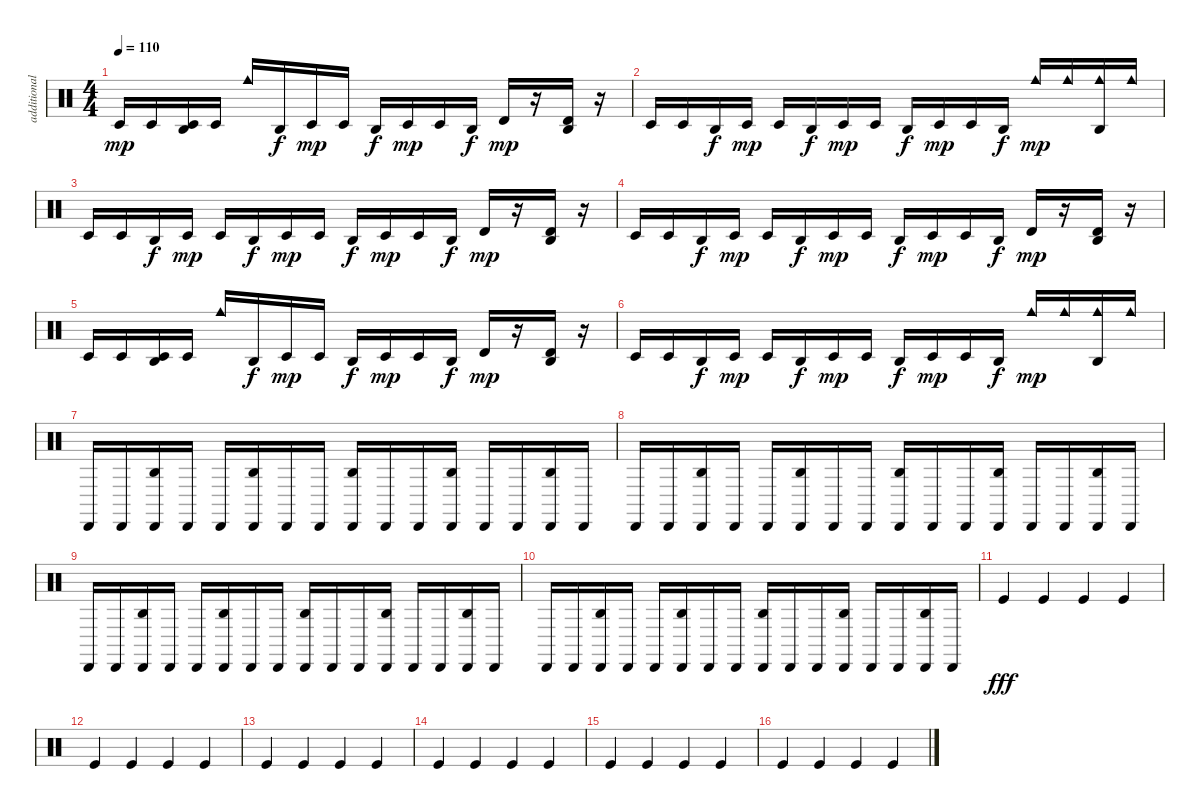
\track ("additional drums" "additional") {instrument percussion}
\staff {score}
\articulation defaults
\ts (4 4)
\tempo 110
\clef neutral
\ks c "Timbale low (hit)".16{dy mp} "Timbale low (hit)".16
("Agogo high (hit)" "Timbale low (hit)").16 "Timbale low (hit)".16 "Cowbell medium (hit)".16 "Agogo high (hit)".16{dy f} "Timbale low (hit)".16{dy mp} "Timbale low (hit)".16 "Agogo high (hit)".16{dy f} "Timbale low (hit)".16{dy mp} "Timbale low (hit)".16 "Agogo high (hit)".16{dy f} "Timbale high (hit)".16{dy mp} r.16 ("Agogo high (hit)" "Timbale high (hit)").16 r.16 |
"Timbale low (hit)".16 "Timbale low (hit)".16 "Agogo high (hit)".16{dy f} "Timbale low (hit)".16{dy mp} "Timbale low (hit)".16 "Agogo high (hit)".16{dy f} "Timbale low (hit)".16{dy mp} "Timbale low (hit)".16 "Agogo high (hit)".16{dy f} "Timbale low (hit)".16{dy mp} "Timbale low (hit)".16 "Agogo high (hit)".16{dy f} "Cowbell medium (hit)".16{dy mp} "Cowbell medium (hit)".16 ("Agogo high (hit)" "Cowbell medium (hit)").16 "Cowbell medium (hit)".16 |
"Timbale low (hit)".16 "Timbale low (hit)".16 "Agogo high (hit)".16{dy f} "Timbale low (hit)".16{dy mp} "Timbale low (hit)".16 "Agogo high (hit)".16{dy f} "Timbale low (hit)".16{dy mp} "Timbale low (hit)".16 "Agogo high (hit)".16{dy f} "Timbale low (hit)".16{dy mp} "Timbale low (hit)".16 "Agogo high (hit)".16{dy f} "Timbale high (hit)".16{dy mp} r.16 ("Agogo high (hit)" "Timbale high (hit)").16 r.16 |
"Timbale low (hit)".16 "Timbale low (hit)".16 "Agogo high (hit)".16{dy f} "Timbale low (hit)".16{dy mp} "Timbale low (hit)".16 "Agogo high (hit)".16{dy f} "Timbale low (hit)".16{dy mp} "Timbale low (hit)".16 "Agogo high (hit)".16{dy f} "Timbale low (hit)".16{dy mp} "Timbale low (hit)".16 "Agogo high (hit)".16{dy f} "Timbale high (hit)".16{dy mp} r.16 ("Agogo high (hit)" "Timbale high (hit)").16 r.16 |
"Timbale low (hit)".16 "Timbale low (hit)".16 ("Agogo high (hit)" "Timbale low (hit)").16 "Timbale low (hit)".16 "Cowbell medium (hit)".16 "Agogo high (hit)".16{dy f} "Timbale low (hit)".16{dy mp} "Timbale low (hit)".16 "Agogo high (hit)".16{dy f} "Timbale low (hit)".16{dy mp} "Timbale low (hit)".16 "Agogo high (hit)".16{dy f} "Timbale high (hit)".16{dy mp} r.16 ("Agogo high (hit)" "Timbale high (hit)").16 r.16 |
"Timbale low (hit)".16 "Timbale low (hit)".16 "Agogo high (hit)".16{dy f} "Timbale low (hit)".16{dy mp} "Timbale low (hit)".16 "Agogo high (hit)".16{dy f} "Timbale low (hit)".16{dy mp} "Timbale low (hit)".16 "Agogo high (hit)".16{dy f} "Timbale low (hit)".16{dy mp} "Timbale low (hit)".16 "Agogo high (hit)".16{dy f} "Cowbell medium (hit)".16{dy mp} "Cowbell medium (hit)".16 ("Agogo high (hit)" "Cowbell medium (hit)").16 "Cowbell medium (hit)".16 |
"Cabasa (hit)".16 "Cabasa (hit)".16 ("Agogo high (hit)" "Cabasa (hit)").16 "Cabasa (hit)".16 "Cabasa (hit)".16 ("Agogo high (hit)" "Cabasa (hit)").16 "Cabasa (hit)".16 "Cabasa (hit)".16 ("Agogo high (hit)" "Cabasa (hit)").16 "Cabasa (hit)".16 "Cabasa (hit)".16 ("Agogo high (hit)" "Cabasa (hit)").16 "Cabasa (hit)".16 "Cabasa (hit)".16 ("Agogo high (hit)" "Cabasa (hit)").16 "Cabasa (hit)".16 |
"Cabasa (hit)".16 "Cabasa (hit)".16 ("Agogo high (hit)" "Cabasa (hit)").16 "Cabasa (hit)".16 "Cabasa (hit)".16 ("Agogo high (hit)" "Cabasa (hit)").16 "Cabasa (hit)".16 "Cabasa (hit)".16 ("Agogo high (hit)" "Cabasa (hit)").16 "Cabasa (hit)".16 "Cabasa (hit)".16 ("Agogo high (hit)" "Cabasa (hit)").16 "Cabasa (hit)".16 "Cabasa (hit)".16 ("Agogo high (hit)" "Cabasa (hit)").16 "Cabasa (hit)".16 |
"Cabasa (hit)".16 "Cabasa (hit)".16 ("Agogo high (hit)" "Cabasa (hit)").16 "Cabasa (hit)".16 "Cabasa (hit)".16 ("Agogo high (hit)" "Cabasa (hit)").16 "Cabasa (hit)".16 "Cabasa (hit)".16 ("Agogo high (hit)" "Cabasa (hit)").16 "Cabasa (hit)".16 "Cabasa (hit)".16 ("Agogo high (hit)" "Cabasa (hit)").16 "Cabasa (hit)".16 "Cabasa (hit)".16 ("Agogo high (hit)" "Cabasa (hit)").16 "Cabasa (hit)".16 |
"Cabasa (hit)".16 "Cabasa (hit)".16 ("Agogo high (hit)" "Cabasa (hit)").16 "Cabasa (hit)".16 "Cabasa (hit)".16 ("Agogo high (hit)" "Cabasa (hit)").16 "Cabasa (hit)".16 "Cabasa (hit)".16 ("Agogo high (hit)" "Cabasa (hit)").16 "Cabasa (hit)".16 "Cabasa (hit)".16 ("Agogo high (hit)" "Cabasa (hit)").16 "Cabasa (hit)".16 "Cabasa (hit)".16 ("Agogo high (hit)" "Cabasa (hit)").16 "Cabasa (hit)".16 |
"Kick (hit)".4{dy fff} "Kick (hit)".4 "Kick (hit)".4 "Kick (hit)".4 |
"Kick (hit)".4 "Kick (hit)".4 "Kick (hit)".4 "Kick (hit)".4 |
"Kick (hit)".4 "Kick (hit)".4 "Kick (hit)".4 "Kick (hit)".4 |
"Kick (hit)".4 "Kick (hit)".4 "Kick (hit)".4 "Kick (hit)".4 |
"Kick (hit)".4 "Kick (hit)".4 "Kick (hit)".4 "Kick (hit)".4 |
"Kick (hit)".4 "Kick (hit)".4 "Kick (hit)".4 "Kick (hit)".4
